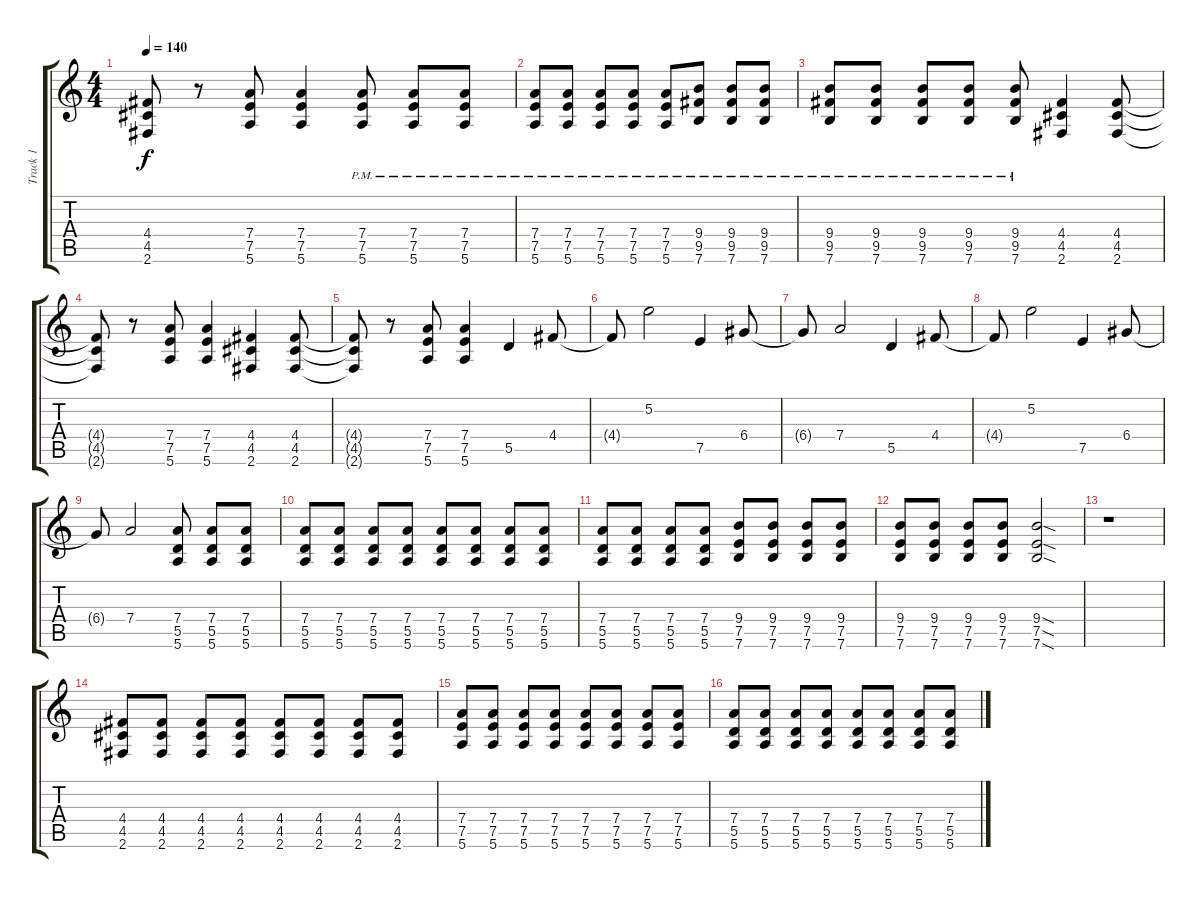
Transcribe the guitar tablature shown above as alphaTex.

\track ("Track 1" "Track 1") {instrument distortionguitar}
\staff {score tabs}
\tuning (E4 B3 G3 D3 A2 E2) {hide}
\ts (4 4)
\tempo 140
\clef g2
\ks c
(4.4{t} 4.5{t} 2.6{t}).8{dy f} r.8 (7.4 7.5 5.6).8 (7.4 7.5 5.6).4 (7.4{pm} 7.5{pm} 5.6{pm}).8 (7.4{pm} 7.5{pm} 5.6{pm}).8 (7.4{pm} 7.5{pm} 5.6{pm}).8 |
(7.4{pm} 7.5{pm} 5.6{pm}).8 (7.4{pm} 7.5{pm} 5.6{pm}).8 (7.4{pm} 7.5{pm} 5.6{pm}).8 (7.4{pm} 7.5{pm} 5.6{pm}).8 (7.4{pm} 7.5{pm} 5.6{pm}).8 (9.4{pm} 9.5{pm} 7.6{pm}).8 (9.4{pm} 9.5{pm} 7.6{pm}).8 (9.4{pm} 9.5{pm} 7.6{pm}).8 |
(9.4{pm} 9.5{pm} 7.6{pm}).8 (9.4{pm} 9.5{pm} 7.6{pm}).8 (9.4{pm} 9.5{pm} 7.6{pm}).8 (9.4{pm} 9.5{pm} 7.6{pm}).8 (9.4{pm} 9.5{pm} 7.6{pm}).8 (4.4 4.5 2.6).4 (4.4 4.5 2.6).8 |
(4.4{t} 4.5{t} 2.6{t}).8 r.8 (7.4 7.5 5.6).8 (7.4 7.5 5.6).4 (4.4 4.5 2.6).4 (4.4 4.5 2.6).8 |
(4.4{t} 4.5{t} 2.6{t}).8 r.8 (7.4 7.5 5.6).8 (7.4 7.5 5.6).4 5.5.4 4.4.8 |
4.4{t}.8 5.2.2 7.5.4 6.4.8 |
6.4{t}.8 7.4.2 5.5.4 4.4.8 |
4.4{t}.8 5.2.2 7.5.4 6.4.8 |
6.4{t}.8 7.4.2 (7.4 5.5 5.6).8 (7.4 5.5 5.6).8 (7.4 5.5 5.6).8 |
(7.4 5.5 5.6).8 (7.4 5.5 5.6).8 (7.4 5.5 5.6).8 (7.4 5.5 5.6).8 (7.4 5.5 5.6).8 (7.4 5.5 5.6).8 (7.4 5.5 5.6).8 (7.4 5.5 5.6).8 |
(7.4 5.5 5.6).8 (7.4 5.5 5.6).8 (7.4 5.5 5.6).8 (7.4 5.5 5.6).8 (9.4 7.5 7.6).8 (9.4 7.5 7.6).8 (9.4 7.5 7.6).8 (9.4 7.5 7.6).8 |
(9.4 7.5 7.6).8 (9.4 7.5 7.6).8 (9.4 7.5 7.6).8 (9.4 7.5 7.6).8 (9.4{sod} 7.5{sod} 7.6{sod}).2 |
r.1 |
(4.4 4.5 2.6).8 (4.4 4.5 2.6).8 (4.4 4.5 2.6).8 (4.4 4.5 2.6).8 (4.4 4.5 2.6).8 (4.4 4.5 2.6).8 (4.4 4.5 2.6).8 (4.4 4.5 2.6).8 |
(7.4 7.5 5.6).8 (7.4 7.5 5.6).8 (7.4 7.5 5.6).8 (7.4 7.5 5.6).8 (7.4 7.5 5.6).8 (7.4 7.5 5.6).8 (7.4 7.5 5.6).8 (7.4 7.5 5.6).8 |
(7.4 5.5 5.6).8 (7.4 5.5 5.6).8 (7.4 5.5 5.6).8 (7.4 5.5 5.6).8 (7.4 5.5 5.6).8 (7.4 5.5 5.6).8 (7.4 5.5 5.6).8 (7.4 5.5 5.6).8
